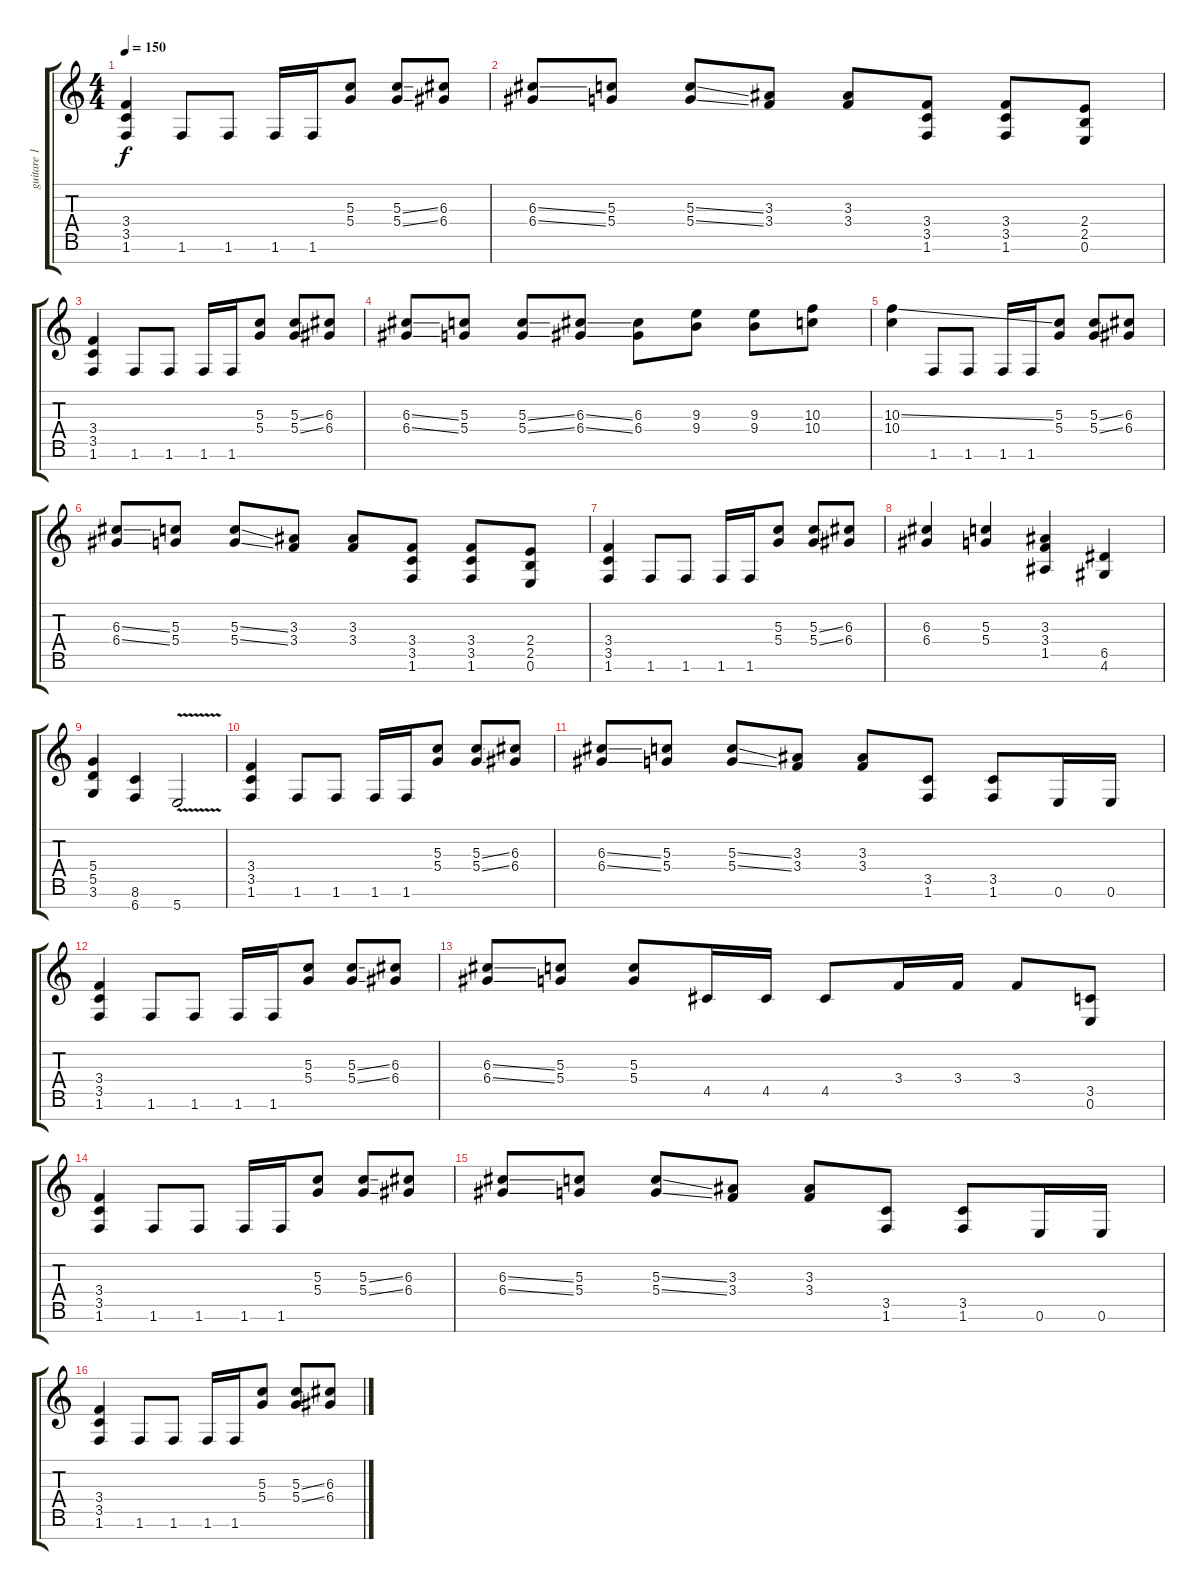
\track ("guitare 1" "guitare 1") {instrument distortionguitar}
\staff {score tabs}
\tuning (E4 B3 G3 D3 A2 E2 B1) {hide}
\ts (4 4)
\tempo 150
\clef g2
\ks c
(3.4 3.5 1.6).4{dy f} 1.6.8 1.6.8 1.6.16 1.6.16 (5.3 5.4).8 (5.3{ss} 5.4{ss}).8 (6.3 6.4).8 |
(6.3{ss} 6.4{ss}).8 (5.3 5.4).8 (5.3{ss} 5.4{ss}).8 (3.3 3.4).8 (3.3 3.4).8 (3.4 3.5 1.6).8 (3.4 3.5 1.6).8 (2.4 2.5 0.6).8 |
(3.4 3.5 1.6).4 1.6.8 1.6.8 1.6.16 1.6.16 (5.3 5.4).8 (5.3{ss} 5.4{ss}).8 (6.3 6.4).8 |
(6.3{ss} 6.4{ss}).8 (5.3 5.4).8 (5.3{ss} 5.4{ss}).8 (6.3{ss} 6.4{ss}).8 (6.3 6.4).8 (9.3 9.4).8 (9.3 9.4).8 (10.3 10.4).8 |
(10.3{ss} 10.4).4 1.6.8 1.6.8 1.6.16 1.6.16 (5.3 5.4).8 (5.3{ss} 5.4{ss}).8 (6.3 6.4).8 |
(6.3{ss} 6.4{ss}).8 (5.3 5.4).8 (5.3{ss} 5.4{ss}).8 (3.3 3.4).8 (3.3 3.4).8 (3.4 3.5 1.6).8 (3.4 3.5 1.6).8 (2.4 2.5 0.6).8 |
(3.4 3.5 1.6).4 1.6.8 1.6.8 1.6.16 1.6.16 (5.3 5.4).8 (5.3{ss} 5.4{ss}).8 (6.3 6.4).8 |
(6.3 6.4).4 (5.3 5.4).4 (3.3 3.4 1.5).4 (6.5 4.6).4 |
(5.4 5.5 3.6).4 (8.6 6.7).4 5.7{v}.2 |
(3.4 3.5 1.6).4 1.6.8 1.6.8 1.6.16 1.6.16 (5.3 5.4).8 (5.3{ss} 5.4{ss}).8 (6.3 6.4).8 |
(6.3{ss} 6.4{ss}).8 (5.3 5.4).8 (5.3{ss} 5.4{ss}).8 (3.3 3.4).8 (3.3 3.4).8 (3.5 1.6).8 (3.5 1.6).8 0.6.16 0.6.16 |
(3.4 3.5 1.6).4 1.6.8 1.6.8 1.6.16 1.6.16 (5.3 5.4).8 (5.3{ss} 5.4{ss}).8 (6.3 6.4).8 |
(6.3{ss} 6.4{ss}).8 (5.3 5.4).8 (5.3 5.4).8 4.5.16 4.5.16 4.5.8 3.4.16 3.4.16 3.4.8 (3.5 0.6).8 |
(3.4 3.5 1.6).4 1.6.8 1.6.8 1.6.16 1.6.16 (5.3 5.4).8 (5.3{ss} 5.4{ss}).8 (6.3 6.4).8 |
(6.3{ss} 6.4{ss}).8 (5.3 5.4).8 (5.3{ss} 5.4{ss}).8 (3.3 3.4).8 (3.3 3.4).8 (3.5 1.6).8 (3.5 1.6).8 0.6.16 0.6.16 |
(3.4 3.5 1.6).4 1.6.8 1.6.8 1.6.16 1.6.16 (5.3 5.4).8 (5.3{ss} 5.4{ss}).8 (6.3 6.4).8
